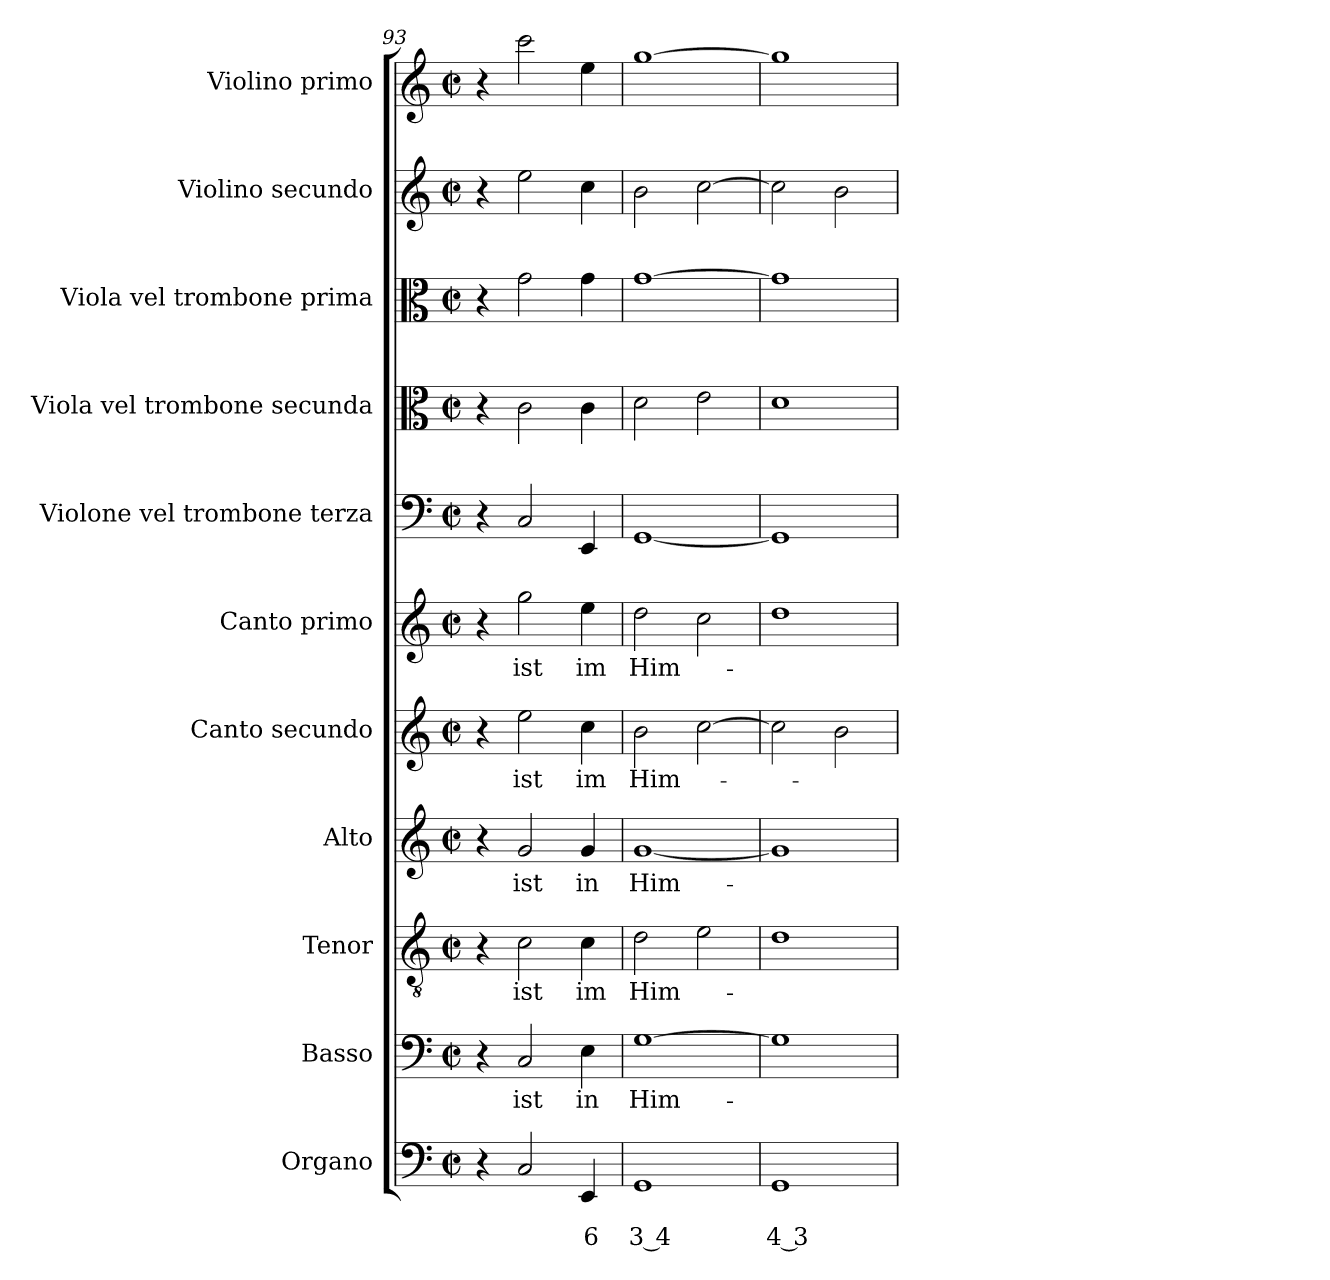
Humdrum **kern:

**kern	**text	**text	**kern	**text	**kern	**text	**kern	**text	**kern	**text	**kern	**text	**kern	**kern	**kern	**kern	**kern
*part11	*part11	*part11	*part10	*part10	*part9	*part9	*part8	*part8	*part7	*part7	*part6	*part6	*part5	*part4	*part3	*part2	*part1
*staff11	*staff11	*staff11	*staff10	*staff10	*staff9	*staff9	*staff8	*staff8	*staff7	*staff7	*staff6	*staff6	*staff5	*staff4	*staff3	*staff2	*staff1
*I"Organo	*	*	*I"Basso	*	*I"Tenor	*	*I"Alto	*	*I"Canto secundo	*	*I"Canto primo	*	*I"Violone vel trombone  terza	*I"Viola vel trombone secunda	*I"Viola vel trombone prima	*I"Violino secundo	*I"Violino primo
*	*	*	*I'B	*	*I'T	*	*I'A	*	*I'C2	*	*I'C1	*	*I'Vn	*I'Va2	*I'Va1	*I'Vi2	*I'Vi1
*clefF4	*	*	*clefF4	*	*clefGv2	*	*clefG2	*	*clefG2	*	*clefG2	*	*clefF4	*clefC3	*clefC3	*clefG2	*clefG2
*k[]	*	*	*k[]	*	*k[]	*	*k[]	*	*k[]	*	*k[]	*	*k[]	*k[]	*k[]	*k[]	*k[]
*C:	*	*	*C:	*	*C:	*	*C:	*	*C:	*	*C:	*	*C:	*C:	*C:	*C:	*C:
*M2/2	*	*	*M2/2	*	*M2/2	*	*M2/2	*	*M2/2	*	*M2/2	*	*M2/2	*M2/2	*M2/2	*M2/2	*M2/2
*met(c|)	*	*	*met(c|)	*	*met(c|)	*	*met(c|)	*	*met(c|)	*	*met(c|)	*	*met(c|)	*met(c|)	*met(c|)	*met(c|)	*met(c|)
=93	=93	=93	=93	=93	=93	=93	=93	=93	=93	=93	=93	=93	=93	=93	=93	=93	=93
4r	.	.	4r	.	4r	.	4r	.	4r	.	4r	.	4r	4r	4r	4r	4r
!	!	!	!	!LO:LY:b	!	!	!	!	!	!	!	!	!	!	!	!	!
!	!	!	!	!	!	!LO:LY:b	!	!	!	!	!	!	!	!	!	!	!
!	!	!	!	!	!	!	!	!LO:LY:b	!	!	!	!	!	!	!	!	!
!	!	!	!	!	!	!	!	!	!	!LO:LY:b	!	!	!	!	!	!	!
!	!	!	!	!	!	!	!	!	!	!	!	!LO:LY:b	!	!	!	!	!
2C/	.	.	2C/	ist	2c\	ist	2g/	ist	2ee\	ist	2gg\	ist	2C/	2c\	2g\	2ee\	2ccc\
!	!	!LO:LY:b	!	!	!	!	!	!	!	!	!	!	!	!	!	!	!
!	!	!	!	!LO:LY:b	!	!	!	!	!	!	!	!	!	!	!	!	!
!	!	!	!	!	!	!LO:LY:b	!	!	!	!	!	!	!	!	!	!	!
!	!	!	!	!	!	!	!	!LO:LY:b	!	!	!	!	!	!	!	!	!
!	!	!	!	!	!	!	!	!	!	!LO:LY:b	!	!	!	!	!	!	!
!	!	!	!	!	!	!	!	!	!	!	!	!LO:LY:b	!	!	!	!	!
4EE/	.	6	4E\	in	4c\	im	4g/	in	4cc\	im	4ee\	im	4EE/	4c\	4g\	4cc\	4ee\
=94	=94	=94	=94	=94	=94	=94	=94	=94	=94	=94	=94	=94	=94	=94	=94	=94	=94
!	!	!LO:LY:b	!	!	!	!	!	!	!	!	!	!	!	!	!	!	!
!	!	!	!	!LO:LY:b	!	!	!	!	!	!	!	!	!	!	!	!	!
!	!	!	!	!	!	!LO:LY:b	!	!	!	!	!	!	!	!	!	!	!
!	!	!	!	!	!	!	!	!LO:LY:b	!	!	!	!	!	!	!	!	!
!	!	!	!	!	!	!	!	!	!	!LO:LY:b	!	!	!	!	!	!	!
!	!	!	!	!	!	!	!	!	!	!	!	!LO:LY:b	!	!	!	!	!
1GG	.	3 4	[1G	Him-	2d\	Him-	[1g	Him-	2b\	Him-	2dd\	Him-	[1GG	2d\	[1g	2b\	[1gg
.	.	.	.	.	2e\	.	.	.	[2cc\	.	2cc\	.	.	2e\	.	[2cc\	.
=95	=95	=95	=95	=95	=95	=95	=95	=95	=95	=95	=95	=95	=95	=95	=95	=95	=95
!	!	!LO:LY:b	!	!	!	!	!	!	!	!	!	!	!	!	!	!	!
1GG	.	4 3	1G]	.	1d	.	1g]	.	2cc\]	.	1dd	.	1GG]	1d	1g]	2cc\]	1gg]
.	.	.	.	.	.	.	.	.	2b\	.	.	.	.	.	.	2b\	.
=	=	=	=	=	=	=	=	=	=	=	=	=	=	=	=	=	=
*-	*-	*-	*-	*-	*-	*-	*-	*-	*-	*-	*-	*-	*-	*-	*-	*-	*-
